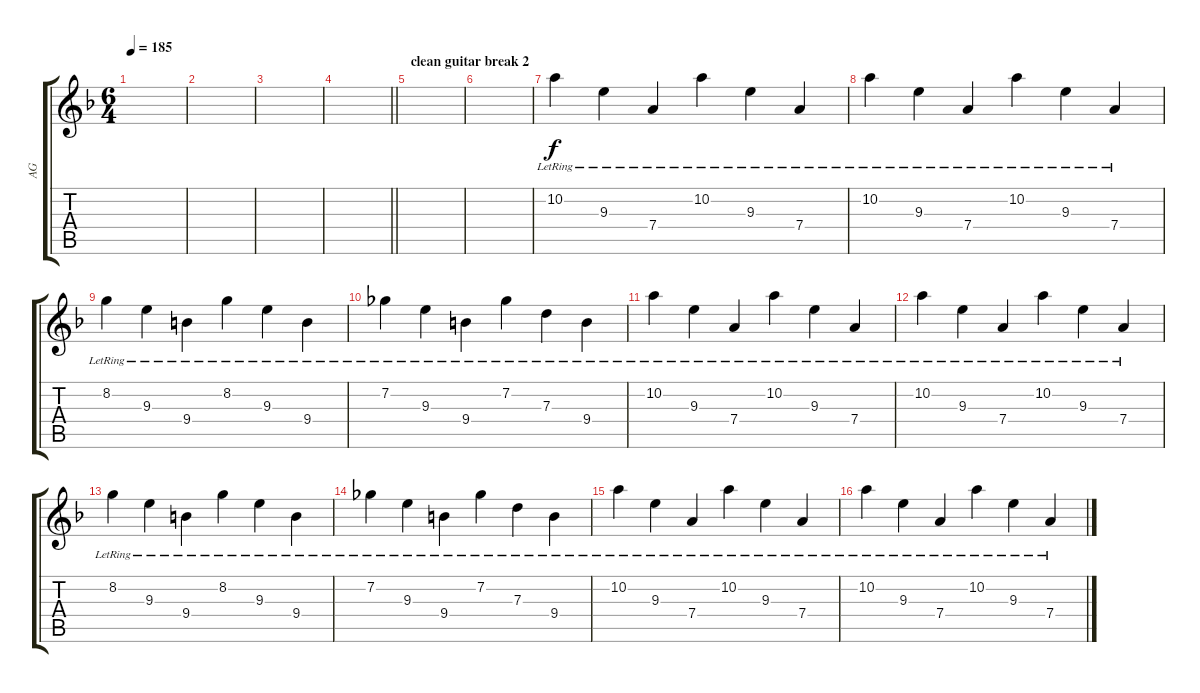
\track ("AG" "AG") {instrument acousticguitarsteel}
\staff {score tabs}
\tuning (E4 B3 G3 D3 A2 D2) {hide}
\ts (6 4)
\tempo 185
\clef g2
\ks dminor
|
|
|
\barLineRight lightlight
|
\section ("" "clean guitar break 2")
|
|
10.2{lr}.4 9.3{lr}.4 7.4{lr}.4 10.2{lr}.4 9.3{lr}.4 7.4{lr}.4 |
10.2{lr}.4 9.3{lr}.4 7.4{lr}.4 10.2{lr}.4 9.3{lr}.4 7.4{lr}.4 |
8.2{lr}.4 9.3{lr}.4 9.4{lr}.4 8.2{lr}.4 9.3{lr}.4 9.4{lr}.4 |
7.2{lr}.4 9.3{lr}.4 9.4{lr}.4 7.2{lr}.4 7.3{lr}.4 9.4{lr}.4 |
10.2{lr}.4 9.3{lr}.4 7.4{lr}.4 10.2{lr}.4 9.3{lr}.4 7.4{lr}.4 |
10.2{lr}.4 9.3{lr}.4 7.4{lr}.4 10.2{lr}.4 9.3{lr}.4 7.4{lr}.4 |
8.2{lr}.4 9.3{lr}.4 9.4{lr}.4 8.2{lr}.4 9.3{lr}.4 9.4{lr}.4 |
7.2{lr}.4 9.3{lr}.4 9.4{lr}.4 7.2{lr}.4 7.3{lr}.4 9.4{lr}.4 |
10.2{lr}.4 9.3{lr}.4 7.4{lr}.4 10.2{lr}.4 9.3{lr}.4 7.4{lr}.4 |
10.2{lr}.4 9.3{lr}.4 7.4{lr}.4 10.2{lr}.4 9.3{lr}.4 7.4{lr}.4
